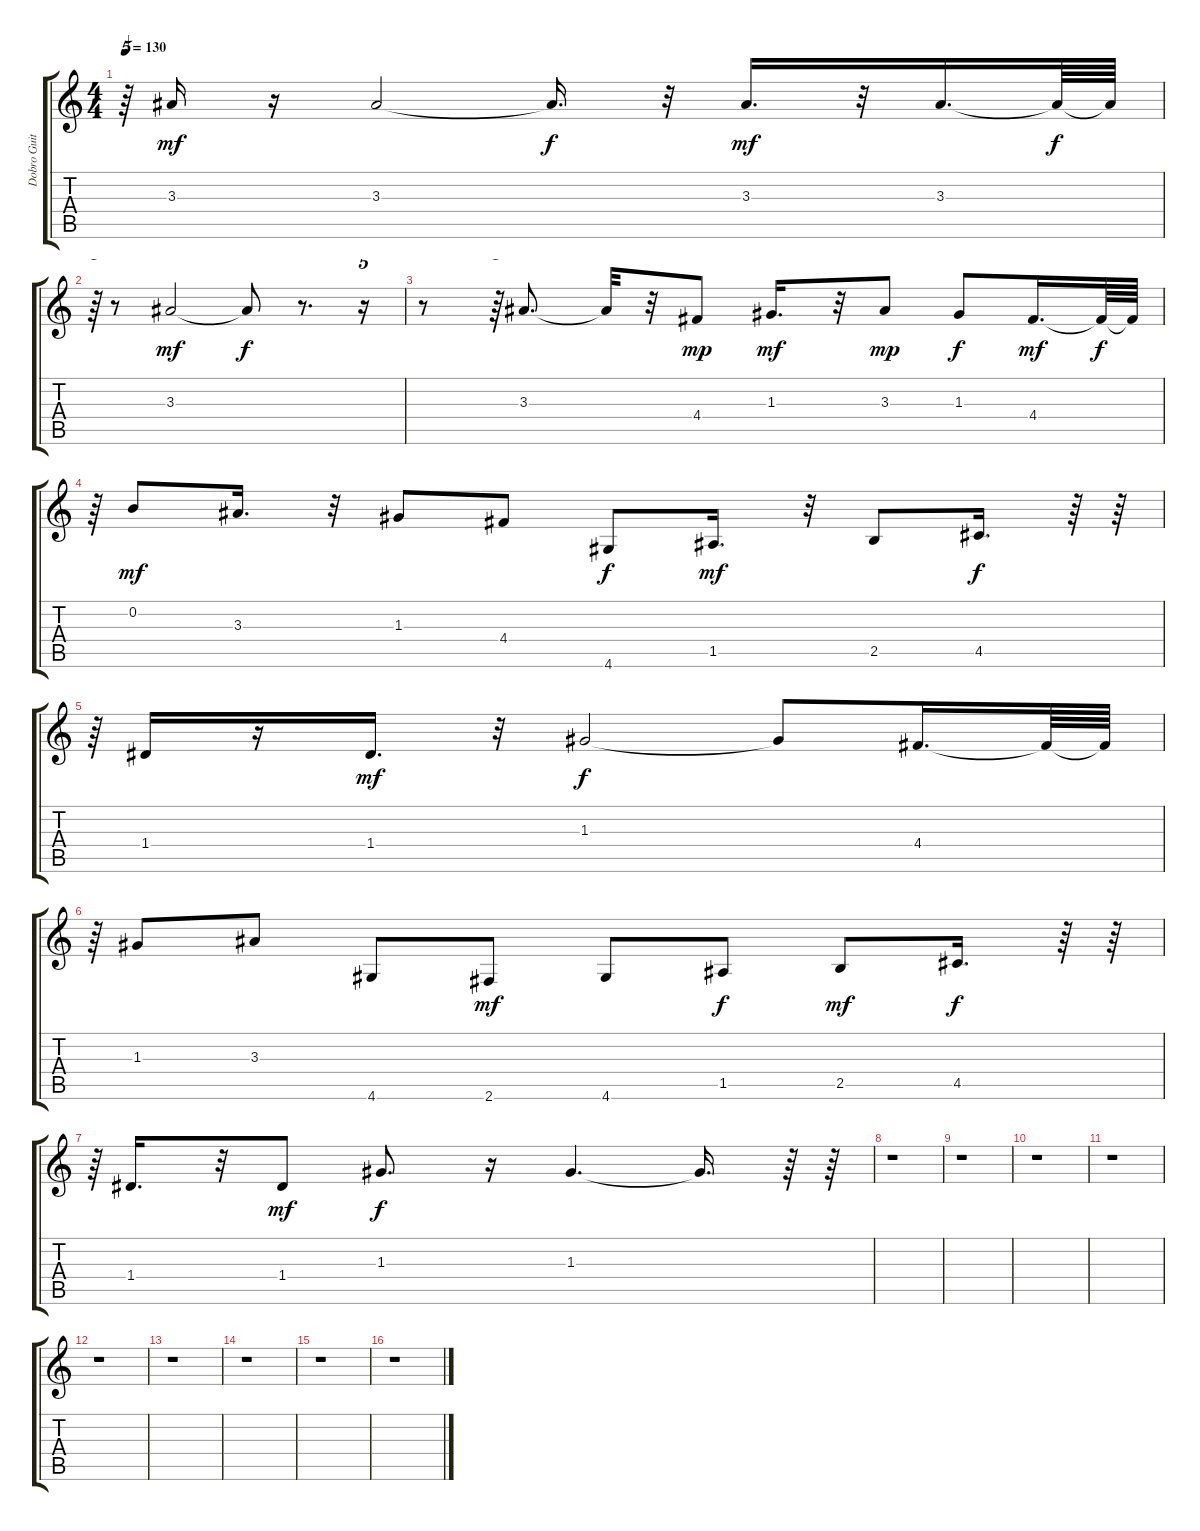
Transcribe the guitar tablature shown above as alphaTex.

\track ("Dobro Guitar" "Dobro Guit") {instrument banjo}
\staff {score tabs}
\tuning (E4 B3 G3 D3 A2 E2) {hide}
\displaytranspose 12
\ts (4 4)
\tempo 130
\clef g2
\ks c
r.64{tu (5 4) dy mf} 3.3.16 r.16 3.3.2 3.3{t}.16{d dy f} r.32 3.3.16{d dy mf} r.32 3.3.16{d} 3.3{t}.64{dy f} 3.3{t}.64 |
r.64{tu (5 4)} r.8 3.3.2{dy mf} 3.3{t}.8{dy f} r.8{d} r.16{tu (5 4)} |
r.8 r.64{tu (5 4)} 3.3.8{d} 3.3{t}.32 r.32 4.4.8{dy mp} 1.3.16{d dy mf} r.32 3.3.8{dy mp} 1.3.8{dy f} 4.4.16{d dy mf} 4.4{t}.64{dy f} 4.4{t}.64 |
r.64{tu (5 4)} 0.2.8{dy mf} 3.3.16{d} r.32 1.3.8 4.4.8 4.6.8{dy f} 1.5.16{d dy mf} r.32 2.5.8 4.5.16{d dy f} r.64 r.64 |
r.64{tu (5 4)} 1.4.16 r.16 1.4.16{d dy mf} r.32 1.3.2{dy f} 1.3{t}.8 4.4.16{d} 4.4{t}.64 4.4{t}.64 |
r.64{tu (5 4)} 1.3.8 3.3.8 4.6.8 2.6.8{dy mf} 4.6.8 1.5.8{dy f} 2.5.8{dy mf} 4.5.16{d dy f} r.64 r.64 |
r.64{tu (5 4)} 1.4.16{d} r.32 1.4.8{dy mf} 1.3.8{d dy f} r.16 1.3.4{d} 1.3{t}.16{d} r.64 r.64 |
r.1 |
r.1 |
r.1 |
r.1 |
r.1 |
r.1 |
r.1 |
r.1 |
r.1
